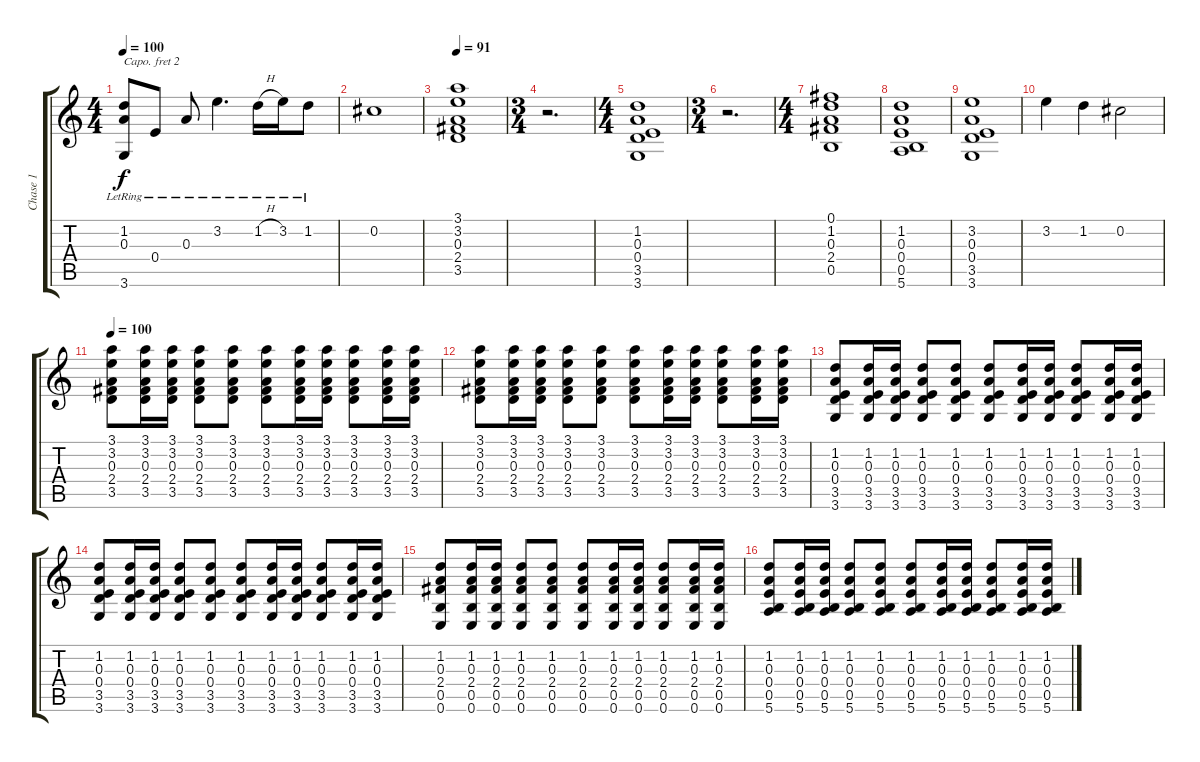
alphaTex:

\track ("Chase 1" "Chase 1") {instrument acousticguitarsteel}
\staff {score tabs}
\capo 2
\tuning (E4 B3 G3 D3 A2 D2) {hide}
\ts (4 4)
\tempo 100
\clef g2
\ks c
(1.2{lr} 0.3{lr} 3.6{lr}).8{dy f} 0.4{lr}.8 0.3{lr}.8 3.2{lr}.4{d} 1.2{h lr}.16 3.2{lr}.16 1.2{lr}.8 |
0.2.1 |
\tempo 91
(3.1 3.2 0.3 2.4 3.5).1 |
\ts (3 4)
r.2{d} |
\ts (4 4)
(1.2 0.3 0.4 3.5 3.6).1 |
\ts (3 4)
r.2{d} |
\ts (4 4)
(0.1 1.2 0.3 2.4 0.5).1 |
(1.2 0.3 0.4 0.5 5.6).1 |
(3.2 0.3 0.4 3.5 3.6).1 |
3.2.4 1.2.4 0.2.2 |
\tempo 100
(3.1 3.2 0.3 2.4 3.5).8 (3.1 3.2 0.3 2.4 3.5).16 (3.1 3.2 0.3 2.4 3.5).16 (3.1 3.2 0.3 2.4 3.5).8 (3.1 3.2 0.3 2.4 3.5).8 (3.1 3.2 0.3 2.4 3.5).8 (3.1 3.2 0.3 2.4 3.5).16 (3.1 3.2 0.3 2.4 3.5).16 (3.1 3.2 0.3 2.4 3.5).8 (3.1 3.2 0.3 2.4 3.5).16 (3.1 3.2 0.3 2.4 3.5).16 |
(3.1 3.2 0.3 2.4 3.5).8 (3.1 3.2 0.3 2.4 3.5).16 (3.1 3.2 0.3 2.4 3.5).16 (3.1 3.2 0.3 2.4 3.5).8 (3.1 3.2 0.3 2.4 3.5).8 (3.1 3.2 0.3 2.4 3.5).8 (3.1 3.2 0.3 2.4 3.5).16 (3.1 3.2 0.3 2.4 3.5).16 (3.1 3.2 0.3 2.4 3.5).8 (3.1 3.2 0.3 2.4 3.5).16 (3.1 3.2 0.3 2.4 3.5).16 |
(1.2 0.3 0.4 3.5 3.6).8 (1.2 0.3 0.4 3.5 3.6).16 (1.2 0.3 0.4 3.5 3.6).16 (1.2 0.3 0.4 3.5 3.6).8 (1.2 0.3 0.4 3.5 3.6).8 (1.2 0.3 0.4 3.5 3.6).8 (1.2 0.3 0.4 3.5 3.6).16 (1.2 0.3 0.4 3.5 3.6).16 (1.2 0.3 0.4 3.5 3.6).8 (1.2 0.3 0.4 3.5 3.6).16 (1.2 0.3 0.4 3.5 3.6).16 |
(1.2 0.3 0.4 3.5 3.6).8 (1.2 0.3 0.4 3.5 3.6).16 (1.2 0.3 0.4 3.5 3.6).16 (1.2 0.3 0.4 3.5 3.6).8 (1.2 0.3 0.4 3.5 3.6).8 (1.2 0.3 0.4 3.5 3.6).8 (1.2 0.3 0.4 3.5 3.6).16 (1.2 0.3 0.4 3.5 3.6).16 (1.2 0.3 0.4 3.5 3.6).8 (1.2 0.3 0.4 3.5 3.6).16 (1.2 0.3 0.4 3.5 3.6).16 |
(1.2 0.3 2.4 0.5 0.6).8 (1.2 0.3 2.4 0.5 0.6).16 (1.2 0.3 2.4 0.5 0.6).16 (1.2 0.3 2.4 0.5 0.6).8 (1.2 0.3 2.4 0.5 0.6).8 (1.2 0.3 2.4 0.5 0.6).8 (1.2 0.3 2.4 0.5 0.6).16 (1.2 0.3 2.4 0.5 0.6).16 (1.2 0.3 2.4 0.5 0.6).8 (1.2 0.3 2.4 0.5 0.6).16 (1.2 0.3 2.4 0.5 0.6).16 |
(1.2 0.3 0.4 0.5 5.6).8 (1.2 0.3 0.4 0.5 5.6).16 (1.2 0.3 0.4 0.5 5.6).16 (1.2 0.3 0.4 0.5 5.6).8 (1.2 0.3 0.4 0.5 5.6).8 (1.2 0.3 0.4 0.5 5.6).8 (1.2 0.3 0.4 0.5 5.6).16 (1.2 0.3 0.4 0.5 5.6).16 (1.2 0.3 0.4 0.5 5.6).8 (1.2 0.3 0.4 0.5 5.6).16 (1.2 0.3 0.4 0.5 5.6).16
